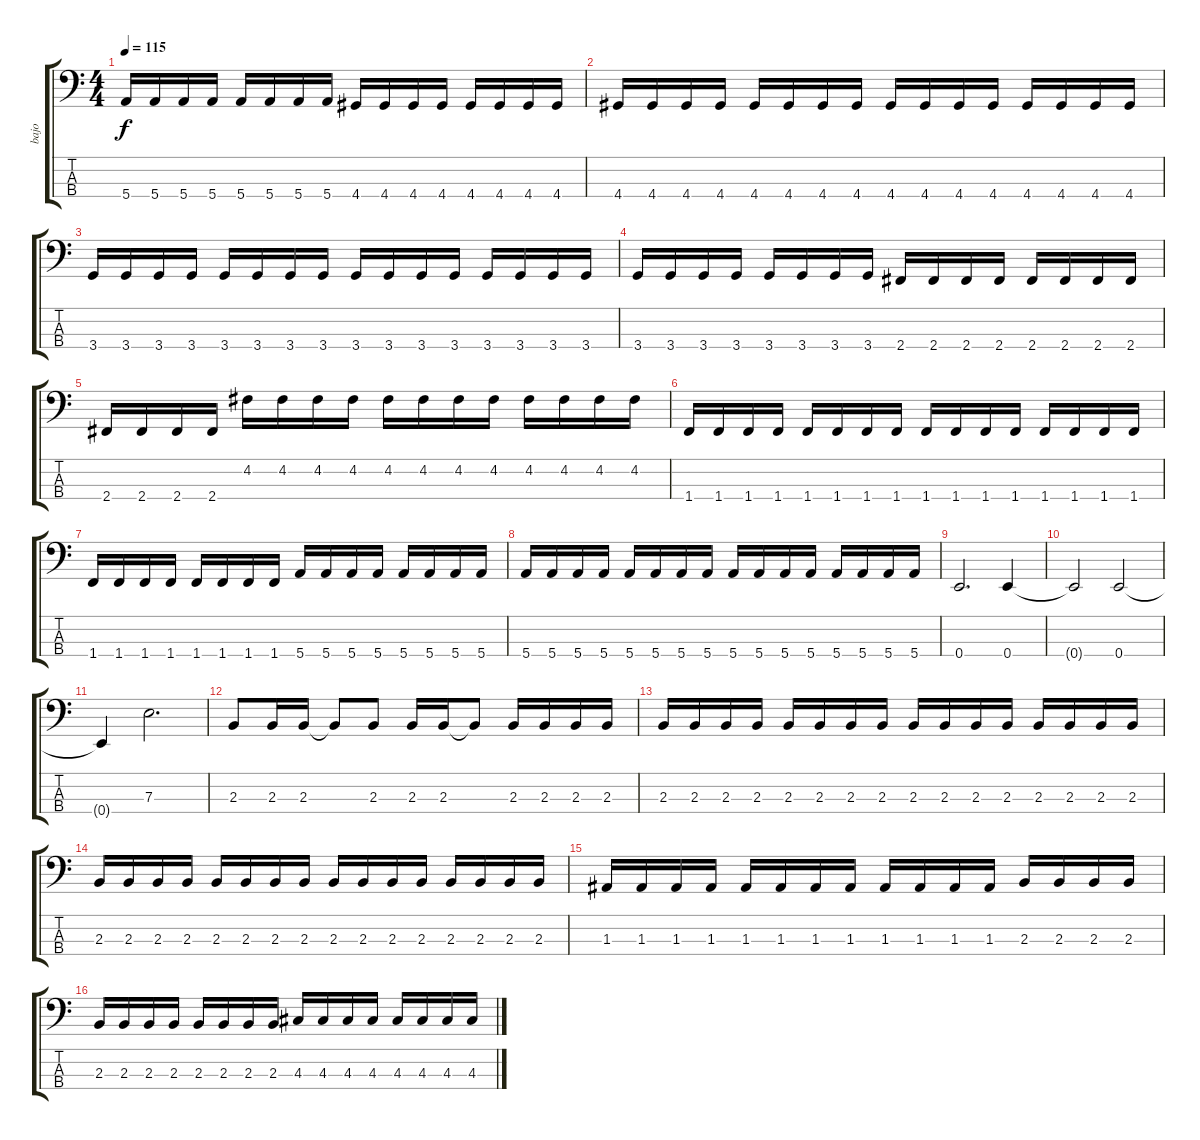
\track ("bajo" "bajo") {instrument electricbassfinger}
\staff {score tabs}
\tuning (G2 D2 A1 E1) {hide}
\ts (4 4)
\tempo 115
\clef f4
\ks c
5.4.16{dy f} 5.4.16 5.4.16 5.4.16 5.4.16 5.4.16 5.4.16 5.4.16 4.4.16 4.4.16 4.4.16 4.4.16 4.4.16 4.4.16 4.4.16 4.4.16 |
4.4.16 4.4.16 4.4.16 4.4.16 4.4.16 4.4.16 4.4.16 4.4.16 4.4.16 4.4.16 4.4.16 4.4.16 4.4.16 4.4.16 4.4.16 4.4.16 |
3.4.16 3.4.16 3.4.16 3.4.16 3.4.16 3.4.16 3.4.16 3.4.16 3.4.16 3.4.16 3.4.16 3.4.16 3.4.16 3.4.16 3.4.16 3.4.16 |
3.4.16 3.4.16 3.4.16 3.4.16 3.4.16 3.4.16 3.4.16 3.4.16 2.4.16 2.4.16 2.4.16 2.4.16 2.4.16 2.4.16 2.4.16 2.4.16 |
2.4.16 2.4.16 2.4.16 2.4.16 4.2.16 4.2.16 4.2.16 4.2.16 4.2.16 4.2.16 4.2.16 4.2.16 4.2.16 4.2.16 4.2.16 4.2.16 |
1.4.16 1.4.16 1.4.16 1.4.16 1.4.16 1.4.16 1.4.16 1.4.16 1.4.16 1.4.16 1.4.16 1.4.16 1.4.16 1.4.16 1.4.16 1.4.16 |
1.4.16 1.4.16 1.4.16 1.4.16 1.4.16 1.4.16 1.4.16 1.4.16 5.4.16 5.4.16 5.4.16 5.4.16 5.4.16 5.4.16 5.4.16 5.4.16 |
5.4.16 5.4.16 5.4.16 5.4.16 5.4.16 5.4.16 5.4.16 5.4.16 5.4.16 5.4.16 5.4.16 5.4.16 5.4.16 5.4.16 5.4.16 5.4.16 |
0.4.2{d} 0.4.4 |
0.4{t}.2 0.4.2 |
0.4{t}.4 7.3.2{d} |
2.3.8 2.3.16 2.3.16 2.3{t}.8 2.3.8 2.3.16 2.3.16 2.3{t}.8 2.3.16 2.3.16 2.3.16 2.3.16 |
2.3.16 2.3.16 2.3.16 2.3.16 2.3.16 2.3.16 2.3.16 2.3.16 2.3.16 2.3.16 2.3.16 2.3.16 2.3.16 2.3.16 2.3.16 2.3.16 |
2.3.16 2.3.16 2.3.16 2.3.16 2.3.16 2.3.16 2.3.16 2.3.16 2.3.16 2.3.16 2.3.16 2.3.16 2.3.16 2.3.16 2.3.16 2.3.16 |
1.3.16 1.3.16 1.3.16 1.3.16 1.3.16 1.3.16 1.3.16 1.3.16 1.3.16 1.3.16 1.3.16 1.3.16 2.3.16 2.3.16 2.3.16 2.3.16 |
2.3.16 2.3.16 2.3.16 2.3.16 2.3.16 2.3.16 2.3.16 2.3.16 4.3.16 4.3.16 4.3.16 4.3.16 4.3.16 4.3.16 4.3.16 4.3.16
